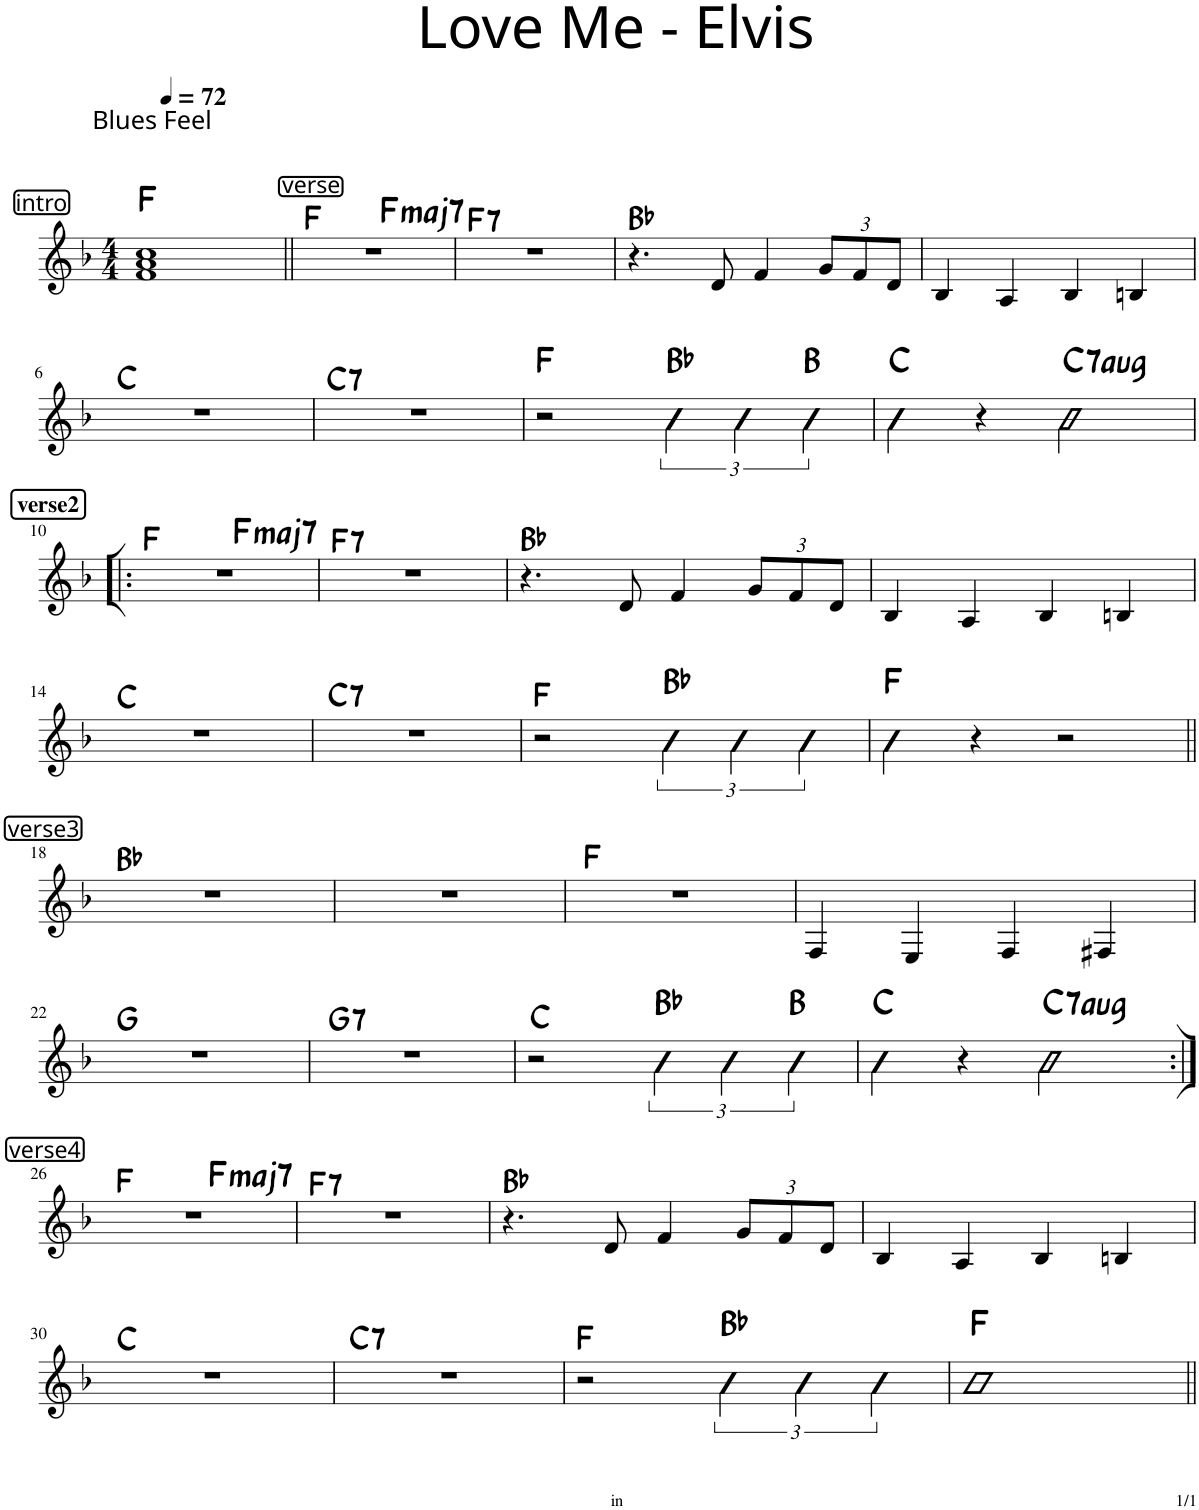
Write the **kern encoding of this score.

**kern	**harte
*part1	*part1
*staff1	*
*I"Piano	*
*I'Pno.	*
*clefG2	*
*k[b-]	*
*M4/4	*
*MM72	*
!!LO:REH:place=s1:a:cj:fs=11:t=intro
=1	=1
!LO:TX:a:t=Blues Feel	!
1f 1a 1cc	F:maj
!!LO:REH:place=s1:a:cj:fs=11:t=verse
=2||	=2||
*^	*
1r	2ryy	F:maj
!	!	!LO:H:kt=maj7
.	2ryy	F:maj7
=3	=3	=3
!	!	!LO:H:kt=7
*v	*v	*
1r	F:7
=4	=4
4.r	Bb:maj
8d/	.
4f/	.
*Xbrackettup	*
12g/L	.
12f/	.
12d/J	.
=5	=5
4B-/	.
4A/	.
4B-/	.
4Bn/	.
!!LO:LB:g=z
=6	=6
1r	C:maj
=7	=7
!	!LO:H:kt=7
1r	C:7
=8	=8
2r	F:maj
*brackettup	*
6b-\	Bb:maj
6b-\	.
6b-\	B:maj
=9	=9
4cc\	C:maj
4r	.
!	!LO:H:kt=7aug
2cc\	C:aug(b7)
!!LO:LB:g=z
!!LO:REH:place=s1:a:B:cj:fs=11:t=verse2
=10!|:	=10!|:
*^	*
1r	2ryy	F:maj
!	!	!LO:H:kt=maj7
.	2ryy	F:maj7
=11	=11	=11
!	!	!LO:H:kt=7
*v	*v	*
1r	F:7
=12	=12
4.r	Bb:maj
8d/	.
4f/	.
*Xbrackettup	*
12g/L	.
12f/	.
12d/J	.
=13	=13
4B-/	.
4A/	.
4B-/	.
4Bn/	.
!!LO:LB:g=z
=14	=14
1r	C:maj
=15	=15
!	!LO:H:kt=7
1r	C:7
=16	=16
2r	F:maj
*brackettup	*
6b-\	Bb:maj
6b-\	.
6b-\	.
=17	=17
4cc\	F:maj
4r	.
2r	.
!!LO:LB:g=z
!!LO:REH:place=s1:a:cj:fs=11:t=verse3
=18||	=18||
1r	Bb:maj
=19	=19
1r	.
=20	=20
1r	F:maj
=21	=21
4F/	.
4E/	.
4F/	.
4F#X/	.
!!LO:LB:g=z
=22	=22
1r	G:maj
=23	=23
!	!LO:H:kt=7
1r	G:7
=24	=24
2r	C:maj
6b-\	Bb:maj
6b-\	.
6b-\	B:maj
=25	=25
4cc\	C:maj
4r	.
!	!LO:H:kt=7aug
2cc\	C:aug(b7)
!!LO:LB:g=z
!!LO:REH:place=s1:a:cj:fs=11:t=verse4
=26:|!	=26:|!
*^	*
1r	2ryy	F:maj
!	!	!LO:H:kt=maj7
.	2ryy	F:maj7
=27	=27	=27
!	!	!LO:H:kt=7
*v	*v	*
1r	F:7
=28	=28
4.r	Bb:maj
8d/	.
4f/	.
*Xbrackettup	*
12g/L	.
12f/	.
12d/J	.
=29	=29
4B-/	.
4A/	.
4B-/	.
4Bn/	.
!!LO:LB:g=z
=30	=30
1r	C:maj
=31	=31
!	!LO:H:kt=7
1r	C:7
=32	=32
2r	F:maj
*brackettup	*
6b-\	Bb:maj
6b-\	.
6b-\	.
=33	=33
1cc	F:maj
=||	=||
*-	*-
